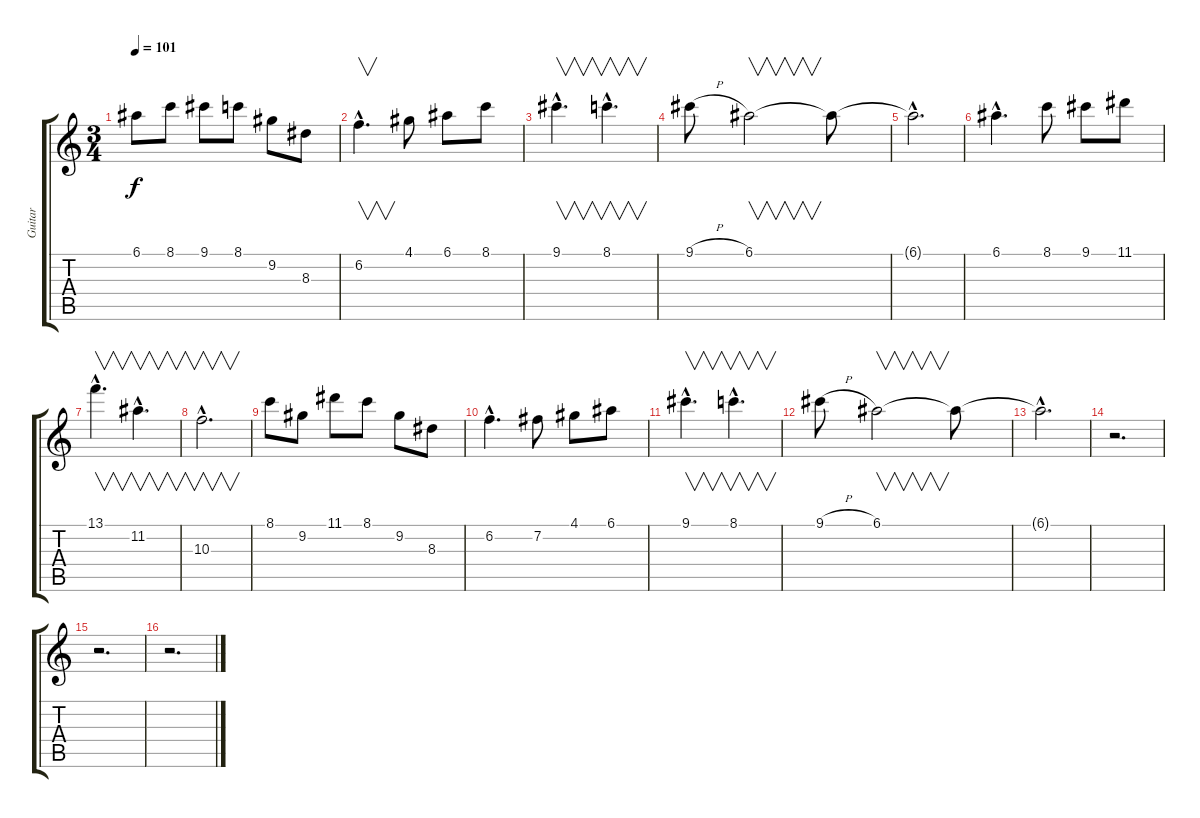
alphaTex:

\track ("Guitar" "Guitar") {instrument distortionguitar}
\staff {score tabs}
\tuning (E4 B3 G3 D3 A2 E2) {hide}
\ts (3 4)
\tempo 101
\clef g2
\ks c
6.1.8{dy f} 8.1.8 9.1.8 8.1.8 9.2.8 8.3.8 |
6.2{hac}.4{v d} 4.1.8 6.1.8 8.1.8 |
9.1{hac}.4{v d} 8.1{hac}.4{v d} |
9.1{h}.8 6.1.2{v} 6.1{t}.8 |
6.1{hac t}.2{d} |
6.1{hac}.4{d} 8.1.8 9.1.8 11.1.8 |
13.1{hac}.4{v d} 11.2{hac}.4{v d} |
10.3{hac}.2{v d} |
8.1.8 9.2.8 11.1.8 8.1.8 9.2.8 8.3.8 |
6.2{hac}.4{d} 7.2.8 4.1.8 6.1.8 |
9.1{hac}.4{v d} 8.1{hac}.4{v d} |
9.1{h}.8 6.1.2{v} 6.1{t}.8 |
6.1{hac t}.2{d} |
r.2{d} |
r.2{d} |
r.2{d}
